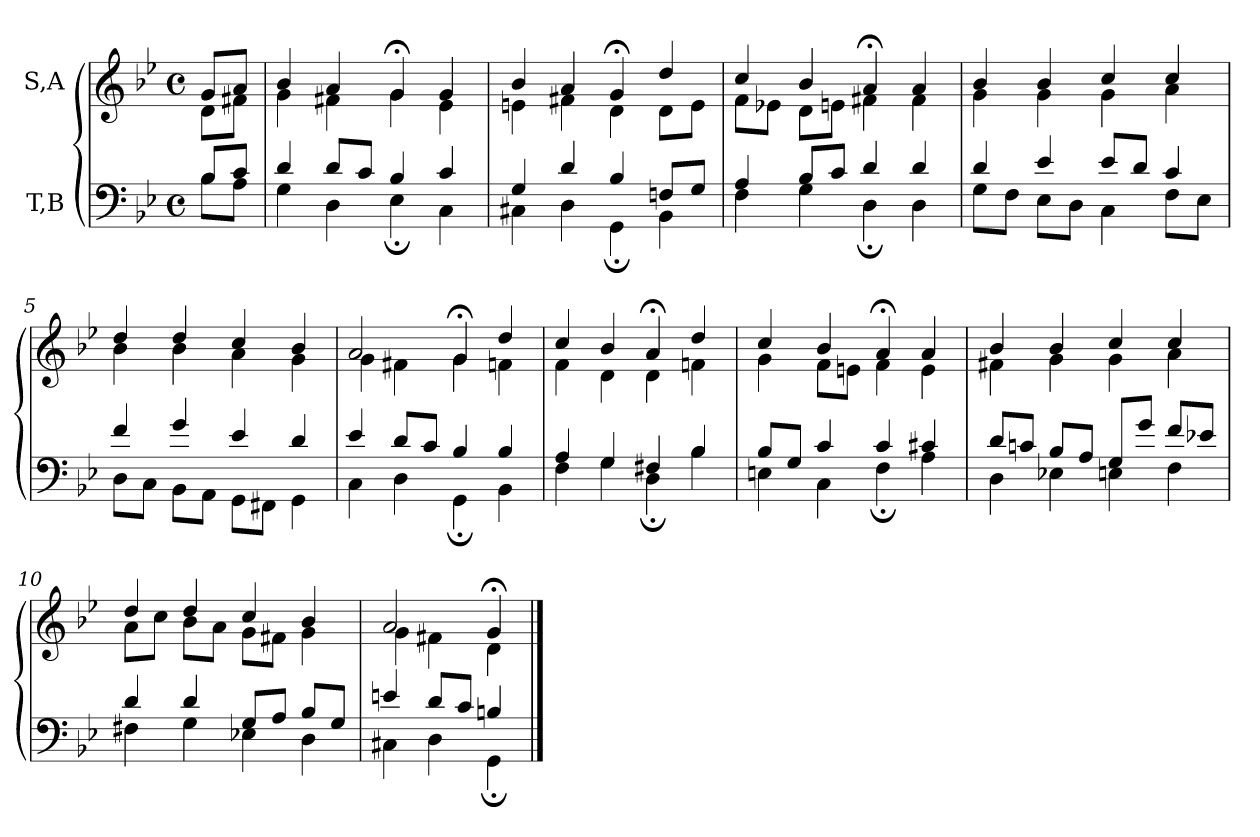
**kern	**kern
*part2	*part1
*staff2	*staff1
*I"T,B	*I"S,A
*clefF4	*clefG2
*k[b-e-]	*k[b-e-]
*M4/4	*M4/4
*met(c)	*met(c)
=	=
*^	*^
8B-L	8B-L	8gL	8dL
8cJ	8AJ	8aJ	8f#XJ
=1	=1	=1	=1
4d	4G	4b-	4g
8dL	4D	4a	4f#X
8cJ	.	.	.
4B-	4E-;	4g;<	4g
4c	4C	4g	4e-
=2	=2	=2	=2
4G	4C#X	4b-	4en
4d	4D	4a	4f#X
4B-	4GG;	4g;<	4d
8FnL	4BB-	4dd	8dL
8GJ	.	.	8eJ
=3	=3	=3	=3
4A	4F	4cc	8fL
.	.	.	8e-XJ
8B-L	4G	4b-	8dL
8cJ	.	.	8enJ
4d	4D;	4a;<	4f#X
4d	4D	4a	4f#
=4	=4	=4	=4
4d	8GL	4b-	4g
.	8FJ	.	.
4e-	8E-L	4b-	4g
.	8DJ	.	.
8e-L	4C	4cc	4g
8dJ	.	.	.
4c	8FL	4cc	4a
.	8E-J	.	.
=5	=5	=5	=5
4f	8DL	4dd	4b-
.	8CJ	.	.
4g	8BB-L	4dd	4b-
.	8AAJ	.	.
4e-	8GGL	4cc	4a
.	8FF#XJ	.	.
4d	4GG	4b-	4g
=6	=6	=6	=6
4e-	4C	2a	4g
8dL	4D	.	4f#X
8cJ	.	.	.
4B-	4GG;	4g;<	4g
4B-	4BB-	4dd	4fn
=7	=7	=7	=7
4A	4F	4cc	4f
4G	4G	4b-	4d
4F#X	4D;	4a;<	4d
4B-	4B-	4dd	4fn
=8	=8	=8	=8
8B-L	4En	4cc	4g
8GJ	.	.	.
4c	4C	4b-	8fL
.	.	.	8enJ
4c	4F;	4a;<	4f
4c#X	4A	4a	4e
=9	=9	=9	=9
8dL	4D	4b-	4f#X
8cnJ	.	.	.
8B-L	4E-X	4b-	4g
8AJ	.	.	.
8GL	4En	4cc	4g
8gJ	.	.	.
8fL	4F	4cc	4a
8e-XJ	.	.	.
=10	=10	=10	=10
4d	4F#X	4dd	8aL
.	.	.	8ccJ
4d	4G	4dd	8b-L
.	.	.	8aJ
8GL	4E-X	4cc	8gL
8AJ	.	.	8f#XJ
8B-L	4D	4b-	4g
8GJ	.	.	.
=11	=11	=11	=11
4en	4C#X	2a	4g
8dL	4D	.	4f#X
8cJ	.	.	.
4Bn	4GG;	4g;<	4d
*v	*v	*	*
*	*v	*v
==	==
*-	*-
